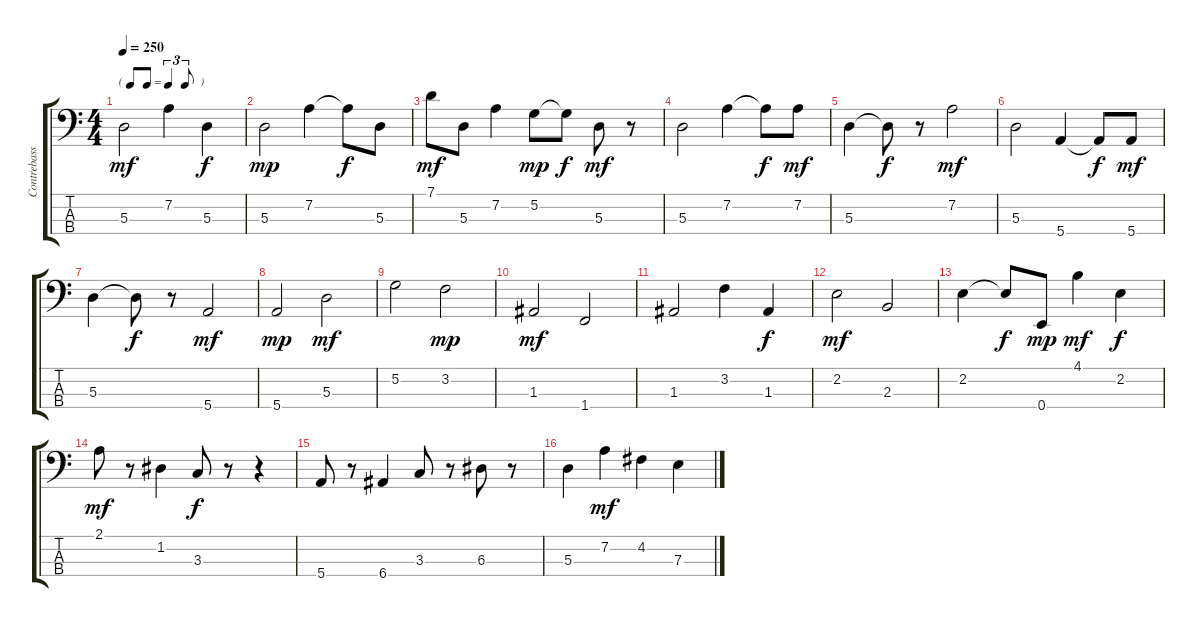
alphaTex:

\track ("Contrebasse" "Contrebass") {instrument acousticbass}
\staff {score tabs}
\tuning (G2 D2 A1 E1) {hide}
\ts (4 4)
\tf triplet8th
\tempo 250
\clef f4
\ks c
5.3.2{dy mf} 7.2.4 5.3.4{dy f} |
5.3.2{dy mp} 7.2.4 7.2{t}.8{dy f} 5.3.8 |
7.1.8{dy mf} 5.3.8 7.2.4 5.2.8{dy mp} 5.2{t}.8{dy f} 5.3.8{dy mf} r.8 |
5.3.2 7.2.4 7.2{t}.8{dy f} 7.2.8{dy mf} |
5.3.4 5.3{t}.8{dy f} r.8 7.2.2{dy mf} |
5.3.2 5.4.4 5.4{t}.8{dy f} 5.4.8{dy mf} |
5.3.4 5.3{t}.8{dy f} r.8 5.4.2{dy mf} |
5.4.2{dy mp} 5.3.2{dy mf} |
5.2.2 3.2.2{dy mp} |
1.3.2{dy mf} 1.4.2 |
1.3.2 3.2.4 1.3.4{dy f} |
2.2.2{dy mf} 2.3.2 |
2.2.4 2.2{t}.8{dy f} 0.4.8{dy mp} 4.1.4{dy mf} 2.2.4{dy f} |
2.1.8{dy mf} r.8 1.2.4 3.3.8{dy f} r.8 r.4 |
5.4.8 r.8 6.4.4 3.3.8 r.8 6.3.8 r.8 |
5.3.4 7.2.4{dy mf} 4.2.4 7.3.4
